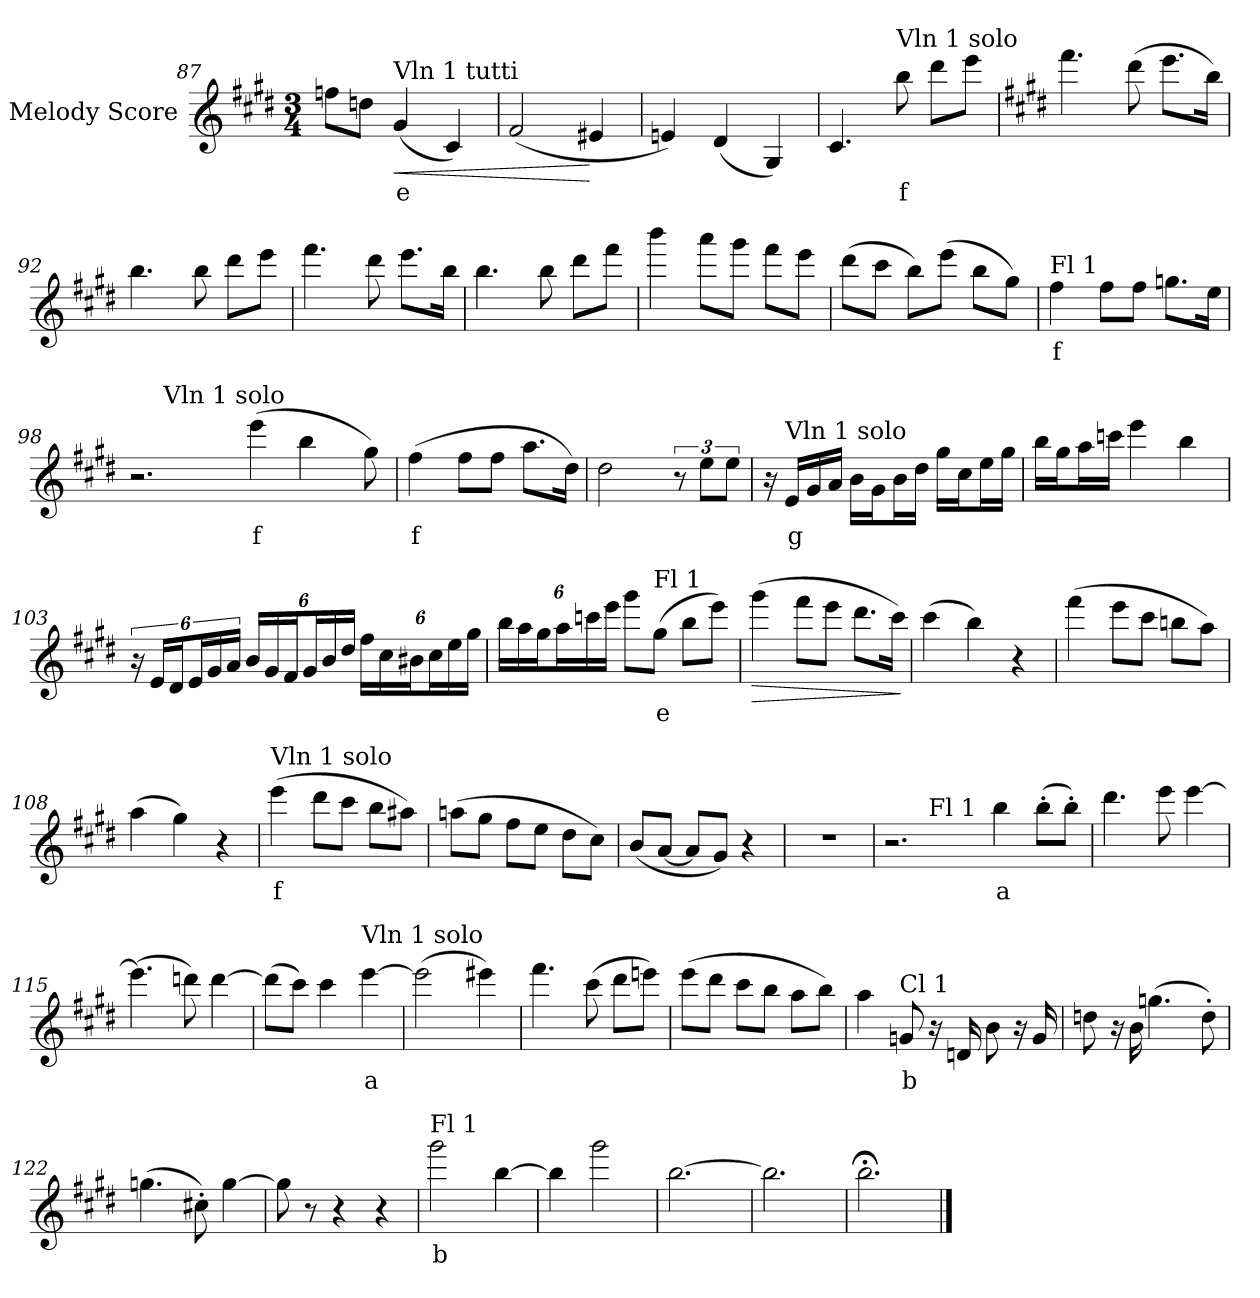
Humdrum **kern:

**kern	**text	**dynam
*part1	*part1	*part1
*staff1	*staff1	*staff1
*I"Melody Score	*	*
*clefG2	*	*
*k[f#c#g#d#]	*	*
*M3/4	*	*
=87	=87	=87
8ffn\L	.	.
8dd\J	.	.
!LO:TX:a:t=Vln 1 tutti	!	!
!	!LO:LY:b:color=#FF0000	!LO:HP:b
(4g#/	e	<
4c#/)	.	.
=88	=88	=88
(2f#/	.	.
4e#X/	.	[
=89	=89	=89
4en/)	.	.
(4d#/	.	.
4G#/)	.	.
=90	=90	=90
4.c#/	.	.
!LO:TX:a:t=Vln 1 solo	!	!
!	!LO:LY:b:color=#FF0000	!
8bb\	f	.
8ddd#\L	.	.
8eee\J	.	.
=91	=91	=91
*k[f#c#g#d#]	*	*
4.fff#\	.	.
(8ddd#\	.	.
8.eee\L	.	.
16bb\Jk)	.	.
=92	=92	=92
4.bb\	.	.
8bb\	.	.
8ddd#\L	.	.
8eee\J	.	.
=93	=93	=93
4.fff#\	.	.
8ddd#\	.	.
8.eee\L	.	.
16bb\Jk	.	.
=94	=94	=94
4.bb\	.	.
8bb\	.	.
8ddd#\L	.	.
8fff#\J	.	.
=95	=95	=95
4bbb\	.	.
8aaa\L	.	.
8ggg#\J	.	.
8fff#\L	.	.
8eee\J	.	.
=96	=96	=96
(8ddd#\L	.	.
8ccc#\J	.	.
8bb\L)	.	.
(8eee\J	.	.
8bb\L	.	.
8gg#\J)	.	.
=97	=97	=97
!LO:TX:a:t=Fl 1	!	!
!	!LO:LY:b:color=#FF0000	!
4ff#\	f	.
8ff#\L	.	.
8ff#\J	.	.
8.ggn\L	.	.
16ee\Jk	.	.
=98	=98	=98
*^	*	*
2.r	8ryy	.	.
!	!LO:TX:a:t=Vln 1 solo	!	!
.	1ryy	.	.
!	!	!LO:LY:b:color=#FF0000	!
(4eee\	.	f	.
4bb\	.	.	.
.	4ryy	.	.
8gg#\)	.	.	.
*v	*v	*	*
=99	=99	=99
*^	*	*
!LO:TX:a:t=Fl 1	!	!	!
!	!	!LO:LY:b:color=#FF0000	!
*v	*v	*	*
(4ff#\	f	.
8ff#\L	.	.
8ff#\J	.	.
8.aa\L	.	.
16dd#\Jk)	.	.
=100	=100	=100
2dd#\	.	.
12r	.	.
12ee\L	.	.
12ee\J	.	.
=101	=101	=101
16r	.	.
!LO:TX:a:t=Vln 1 solo	!	!
!	!LO:LY:b:color=#FF0000	!
16e/LL	g	.
16g#/	.	.
16a/JJ	.	.
16b\LL	.	.
16g#\J	.	.
16b\L	.	.
16dd#\JJ	.	.
16gg#\LL	.	.
16cc#\J	.	.
16ee\L	.	.
16gg#\JJ	.	.
=102	=102	=102
16bb\LL	.	.
16gg#\J	.	.
16aa\L	.	.
16cccn\JJ	.	.
4eee\	.	.
4bb\	.	.
=103	=103	=103
24r	.	.
24e/LL	.	.
24d#/J	.	.
24e/L	.	.
24g#/	.	.
24a/JJ	.	.
*Xbrackettup	*	*
24b/LL	.	.
24g#/	.	.
24f#/J	.	.
24g#/L	.	.
24b/	.	.
24dd#/JJ	.	.
24ff#\LL	.	.
24cc#\	.	.
24b#X\J	.	.
24cc#\L	.	.
24ee\	.	.
24gg#\JJ	.	.
=104	=104	=104
24bb\LL	.	.
24aa\	.	.
24gg#\J	.	.
24aa\L	.	.
24cccn\	.	.
24eee\JJ	.	.
8ggg#\L	.	.
!LO:TX:a:t=Fl 1	!	!
!	!LO:LY:b:color=#FF0000	!
(8gg#\J	e	.
8bb\L	.	.
8eee\J)	.	.
=105	=105	=105
!	!	!LO:HP:b
(4ggg#\	.	>
8fff#\L	.	.
8eee\J	.	.
8.ddd#\L	.	.
16ccc#\Jk)	.	.
.	.	]
=106	=106	=106
(4ccc#\	.	.
4bb\)	.	.
4r	.	.
=107	=107	=107
(4fff#\	.	.
8eee\L	.	.
8ccc#\J	.	.
8bbn\L	.	.
8aa\J)	.	.
=108	=108	=108
(4aa\	.	.
4gg#\)	.	.
4r	.	.
=109	=109	=109
!LO:TX:a:t=Vln 1 solo	!	!
!	!LO:LY:b:color=#FF0000	!
(4eee\	f	.
8ddd#\L	.	.
8ccc#\J	.	.
8bb\L	.	.
8aa#X\J)	.	.
=110	=110	=110
(8aan\L	.	.
8gg#\J	.	.
8ff#\L	.	.
8ee\J	.	.
8dd#\L	.	.
8cc#\J)	.	.
=111	=111	=111
(8b/L	.	.
[8a/J	.	.
8a/L]	.	.
8g#/J)	.	.
4r	.	.
=112	=112	=112
2.r	.	.
=113	=113	=113
*^	*	*
2.r	4ryy	.	.
!	!LO:TX:a:t=Fl 1	!	!
.	1ryy	.	.
!	!	!LO:LY:b:color=#FF0000	!
4bb\	.	a	.
(8bb'\L	.	.	.
8bb'\J)	.	.	.
*v	*v	*	*
=114	=114	=114
4.ddd#\	.	.
8eee\	.	.
[4eee\	.	.
=115	=115	=115
(4.eee\]	.	.
8dddn\)	.	.
[4ddd\	.	.
=116	=116	=116
(8ddd\L]	.	.
8ccc#\J)	.	.
4ccc#\	.	.
!LO:TX:a:t=Vln 1 solo	!	!
!	!LO:LY:b:color=#FF0000	!
[4eee\	a	.
=117	=117	=117
(2eee\]	.	.
4eee#X\)	.	.
=118	=118	=118
4.fff#\	.	.
(8ccc#\	.	.
8ddd#\L	.	.
8eeen\J)	.	.
=119	=119	=119
(8eee\L	.	.
8ddd#\J	.	.
8ccc#\L	.	.
8bb\J	.	.
8aa\L	.	.
8bb\J)	.	.
=120	=120	=120
4aa\	.	.
!LO:TX:a:t=Cl 1	!	!
!	!LO:LY:b:color=#FF0000	!
8g/	b	.
16r	.	.
16d/	.	.
8b\	.	.
16r	.	.
16g/	.	.
=121	=121	=121
8dd\	.	.
16r	.	.
16b\	.	.
(4.gg\	.	.
8dd'\)	.	.
=122	=122	=122
(4.gg\	.	.
8cc#X'\)	.	.
[4gg\	.	.
=123	=123	=123
8gg\]	.	.
8r	.	.
4r	.	.
4r	.	.
=124	=124	=124
!LO:TX:a:t=Fl 1	!	!
!	!LO:LY:b:color=#FF0000	!
2ggg#\	b	.
[4bb\	.	.
=125	=125	=125
4bb\]	.	.
2ggg#\	.	.
=126	=126	=126
[2.bb\	.	.
=127	=127	=127
2.bb\]	.	.
=128	=128	=128
2.bb;<\	.	.
==	==	==
*-	*-	*-
